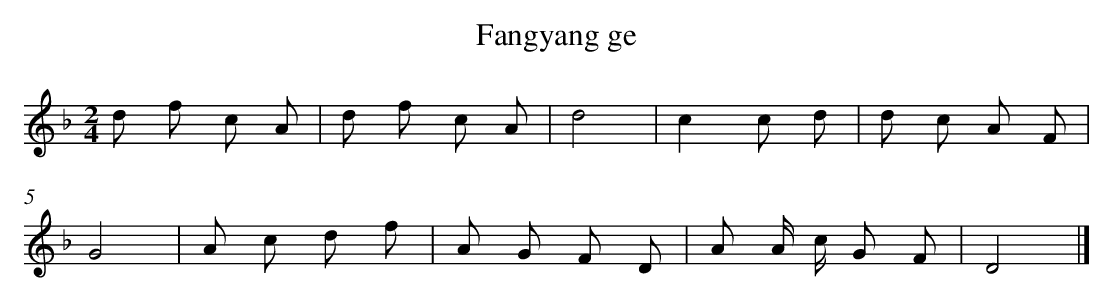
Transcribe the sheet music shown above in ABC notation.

X:1
T: Fangyang ge
L: 1/8
M: 2/4
K: F
d f c A [I:setbarnb 1]|
d f c A |
d4 |
c2c d |
d c A F |
G4 |
A c d f |
A G F D |
A A/ c/ G F |
D4 |]
